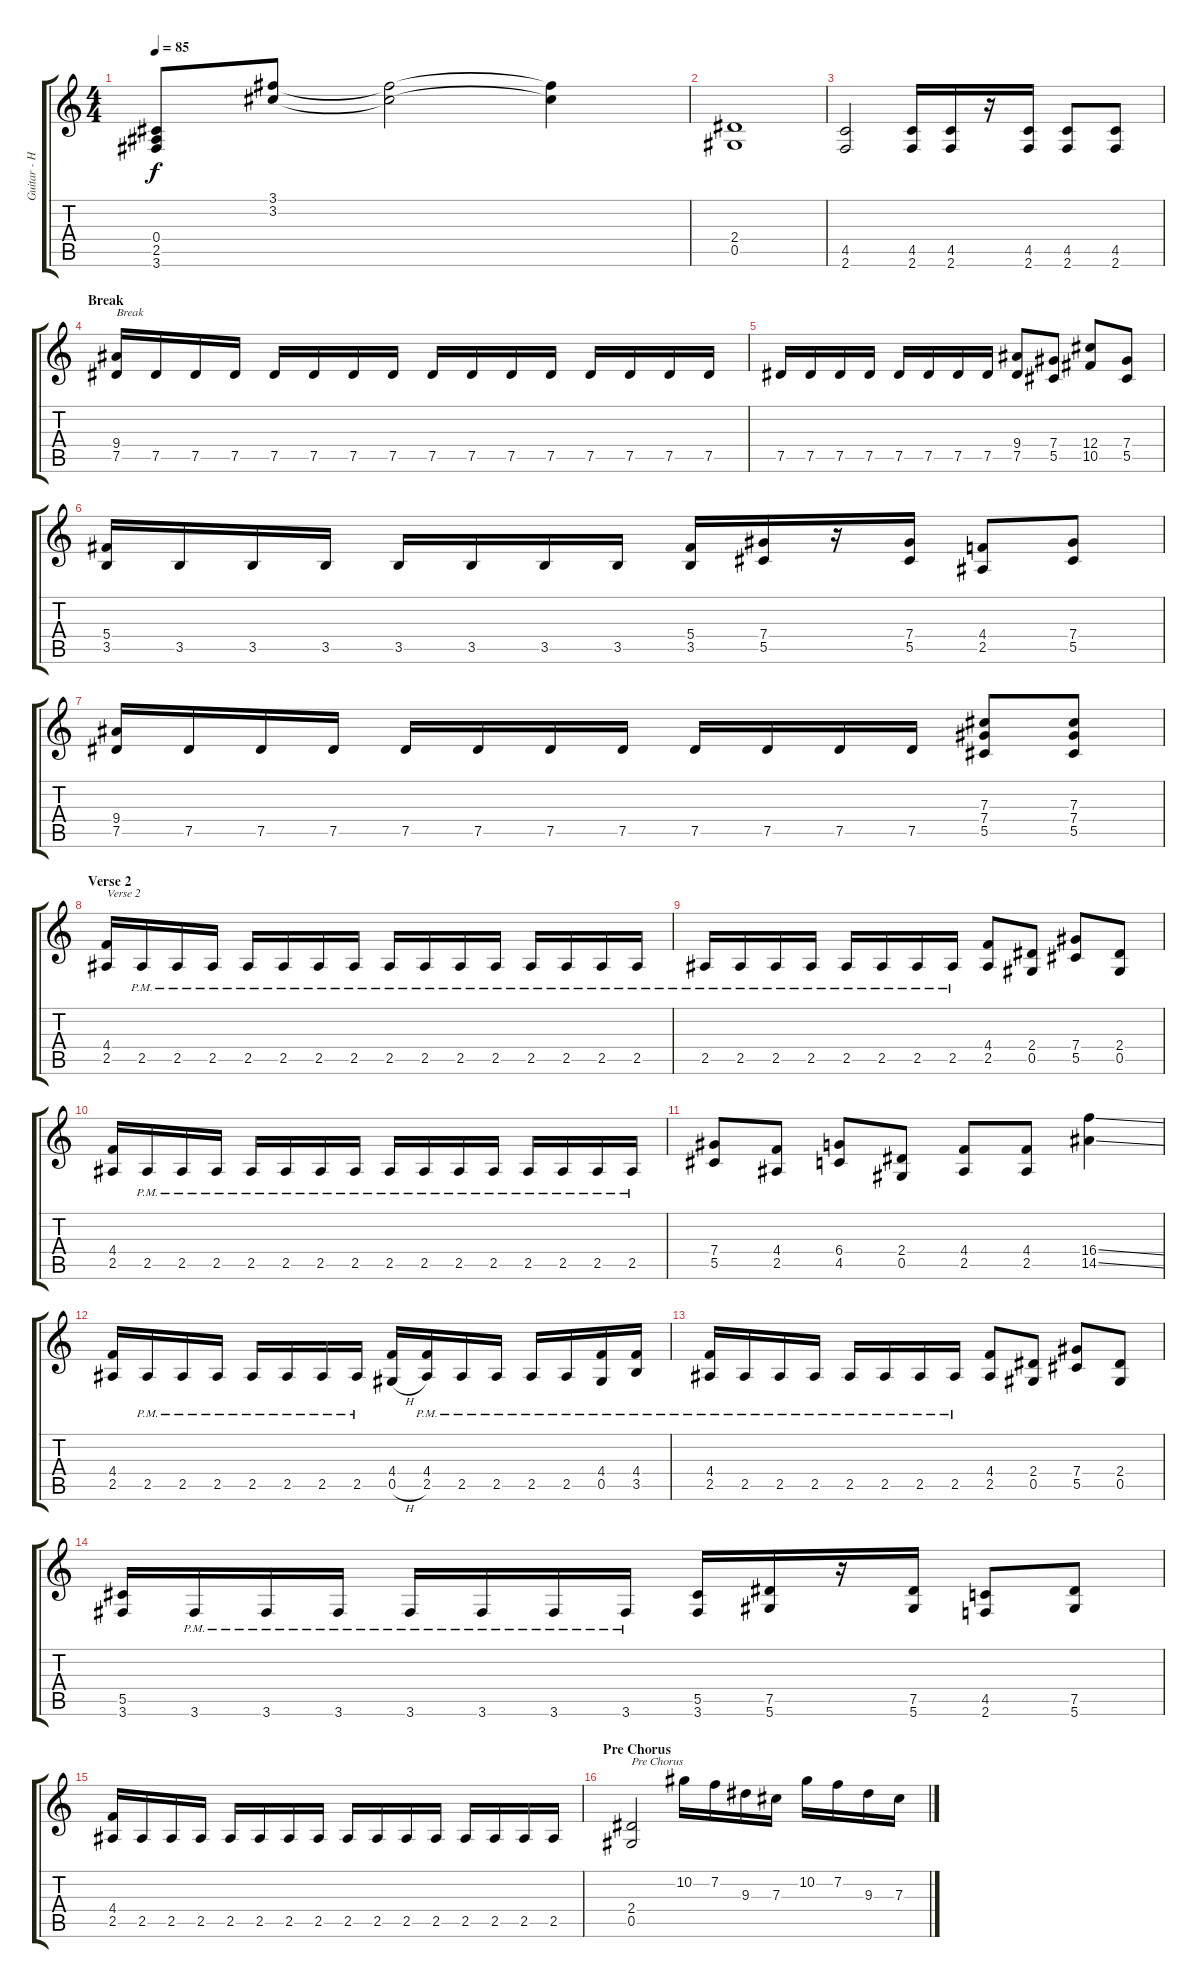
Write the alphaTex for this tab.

\track ("Guitar - Henjo Richter" "Guitar - H") {instrument distortionguitar}
\staff {score tabs}
\tuning (Eb4 Bb3 Gb3 Db3 Ab2 Eb2) {hide}
\ts (4 4)
\tempo 85
\clef g2
\ks c
(0.4 2.5 3.6).8{dy f} (3.1 3.2).8 (3.1{t} 3.2{t}).2 (3.1{t} 3.2{t}).4 |
(2.4 0.5).1 |
(4.5 2.6).2 (4.5 2.6).16 (4.5 2.6).16 r.16 (4.5 2.6).16 (4.5 2.6).8 (4.5 2.6).8 |
\section ("" "Break")
(9.4 7.5).16{txt "Break"} 7.5.16 7.5.16 7.5.16 7.5.16 7.5.16 7.5.16 7.5.16 7.5.16 7.5.16 7.5.16 7.5.16 7.5.16 7.5.16 7.5.16 7.5.16 |
7.5.16 7.5.16 7.5.16 7.5.16 7.5.16 7.5.16 7.5.16 7.5.16 (9.4 7.5).8 (7.4 5.5).8 (12.4 10.5).8 (7.4 5.5).8 |
(5.4 3.5).16 3.5.16 3.5.16 3.5.16 3.5.16 3.5.16 3.5.16 3.5.16 (5.4 3.5).16 (7.4 5.5).16 r.16 (7.4 5.5).16 (4.4 2.5).8 (7.4 5.5).8 |
(9.4 7.5).16 7.5.16 7.5.16 7.5.16 7.5.16 7.5.16 7.5.16 7.5.16 7.5.16 7.5.16 7.5.16 7.5.16 (7.3 7.4 5.5).8 (7.3 7.4 5.5).8 |
\section ("" "Verse 2")
(4.4 2.5).16{txt "Verse 2"} 2.5{pm}.16 2.5{pm}.16 2.5{pm}.16 2.5{pm}.16 2.5{pm}.16 2.5{pm}.16 2.5{pm}.16 2.5{pm}.16 2.5{pm}.16 2.5{pm}.16 2.5{pm}.16 2.5{pm}.16 2.5{pm}.16 2.5{pm}.16 2.5{pm}.16 |
2.5{pm}.16 2.5{pm}.16 2.5{pm}.16 2.5{pm}.16 2.5{pm}.16 2.5{pm}.16 2.5{pm}.16 2.5{pm}.16 (4.4 2.5).8 (2.4 0.5).8 (7.4 5.5).8 (2.4 0.5).8 |
(4.4 2.5).16 2.5{pm}.16 2.5{pm}.16 2.5{pm}.16 2.5{pm}.16 2.5{pm}.16 2.5{pm}.16 2.5{pm}.16 2.5{pm}.16 2.5{pm}.16 2.5{pm}.16 2.5{pm}.16 2.5{pm}.16 2.5{pm}.16 2.5{pm}.16 2.5{pm}.16 |
(7.4 5.5).8 (4.4 2.5).8 (6.4 4.5).8 (2.4 0.5).8 (4.4 2.5).8 (4.4 2.5).8 (16.4{ss} 14.5{ss}).4 |
(4.4 2.5).16 2.5{pm}.16 2.5{pm}.16 2.5{pm}.16 2.5{pm}.16 2.5{pm}.16 2.5{pm}.16 2.5{pm}.16 (4.4 0.5{h}).16 (4.4 2.5{pm}).16 2.5{pm}.16 2.5{pm}.16 2.5{pm}.16 2.5{pm}.16 (4.4 0.5{pm}).16 (4.4 3.5{pm}).16 |
(4.4 2.5{pm}).16 2.5{pm}.16 2.5{pm}.16 2.5{pm}.16 2.5{pm}.16 2.5{pm}.16 2.5{pm}.16 2.5{pm}.16 (4.4 2.5).8 (2.4 0.5).8 (7.4 5.5).8 (2.4 0.5).8 |
(5.5 3.6).16 3.6{pm}.16 3.6{pm}.16 3.6{pm}.16 3.6{pm}.16 3.6{pm}.16 3.6{pm}.16 3.6{pm}.16 (5.5 3.6).16 (7.5 5.6).16 r.16 (7.5 5.6).16 (4.5 2.6).8 (7.5 5.6).8 |
(4.4 2.5).16 2.5.16 2.5.16 2.5.16 2.5.16 2.5.16 2.5.16 2.5.16 2.5.16 2.5.16 2.5.16 2.5.16 2.5.16 2.5.16 2.5.16 2.5.16 |
\section ("" "Pre Chorus")
(2.4 0.5).2{txt "Pre Chorus"} 10.2.16 7.2.16 9.3.16 7.3.16 10.2.16 7.2.16 9.3.16 7.3.16
